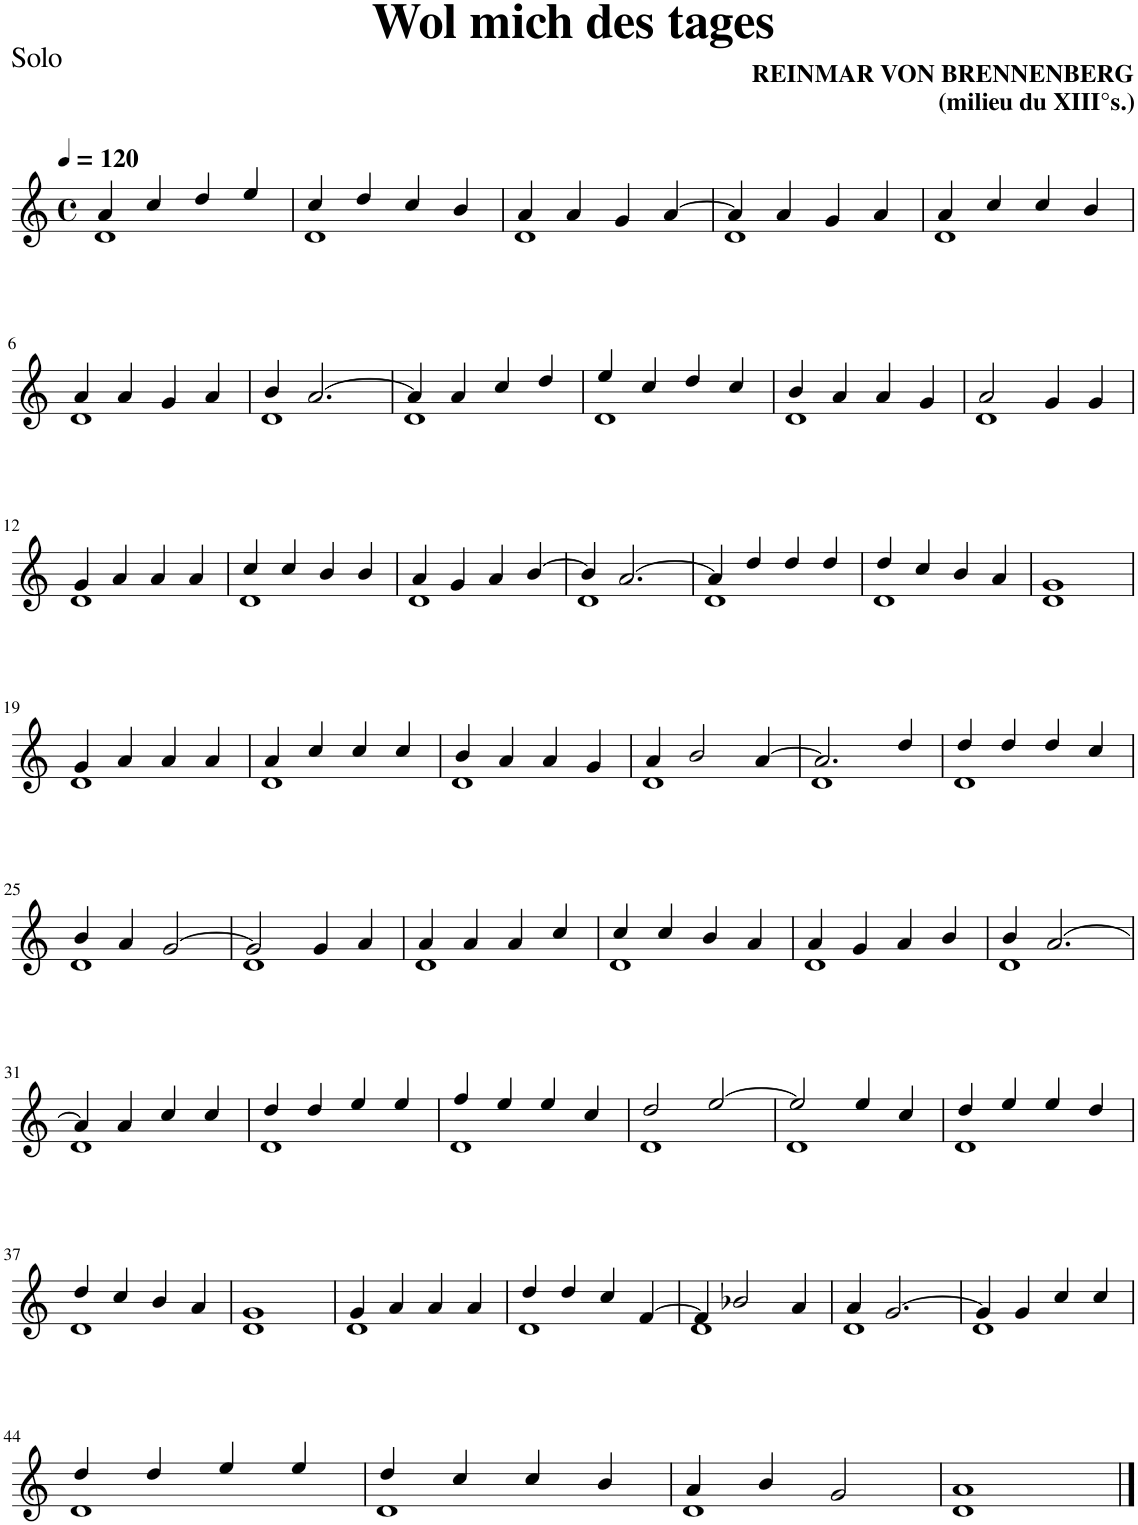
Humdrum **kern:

**kern
*part1
*staff1
*I"アコースティックギター
*clefG2
*k[]
*M4/4
*met(c)
*MM120
=1
*^
4a/	1d
4cc/	.
4dd/	.
4ee/	.
=2	=2
4cc/	1d
4dd/	.
4cc/	.
4b/	.
=3	=3
4a/	1d
4a/	.
4g/	.
[>4a/	.
=4	=4
4a/]	1d
4a/	.
4g/	.
4a/	.
=5	=5
4a/	1d
4cc/	.
4cc/	.
4b/	.
!!LO:LB:g=z	!!
=6	=6
4a/	1d
4a/	.
4g/	.
4a/	.
=7	=7
4b/	1d
[>2.a/	.
=8	=8
4a/]	1d
4a/	.
4cc/	.
4dd/	.
=9	=9
4ee/	1d
4cc/	.
4dd/	.
4cc/	.
=10	=10
4b/	1d
4a/	.
4a/	.
4g/	.
=11	=11
2a/	1d
4g/	.
4g/	.
!!LO:LB:g=z	!!
=12	=12
4g/	1d
4a/	.
4a/	.
4a/	.
=13	=13
4cc/	1d
4cc/	.
4b/	.
4b/	.
=14	=14
4a/	1d
4g/	.
4a/	.
[>4b/	.
=15	=15
4b/]	1d
[>2.a/	.
=16	=16
4a/]	1d
4dd/	.
4dd/	.
4dd/	.
=17	=17
4dd/	1d
4cc/	.
4b/	.
4a/	.
=18	=18
1g	1d
!!LO:LB:g=z	!!
=19	=19
4g/	1d
4a/	.
4a/	.
4a/	.
=20	=20
4a/	1d
4cc/	.
4cc/	.
4cc/	.
=21	=21
4b/	1d
4a/	.
4a/	.
4g/	.
=22	=22
4a/	1d
2b/	.
[>4a/	.
=23	=23
2.a/]	1d
4dd/	.
=24	=24
4dd/	1d
4dd/	.
4dd/	.
4cc/	.
!!LO:LB:g=z	!!
=25	=25
4b/	1d
4a/	.
[>2g/	.
=26	=26
2g/]	1d
4g/	.
4a/	.
=27	=27
4a/	1d
4a/	.
4a/	.
4cc/	.
=28	=28
4cc/	1d
4cc/	.
4b/	.
4a/	.
=29	=29
4a/	1d
4g/	.
4a/	.
4b/	.
=30	=30
4b/	1d
[>2.a/	.
!!LO:LB:g=z	!!
=31	=31
4a/]	1d
4a/	.
4cc/	.
4cc/	.
=32	=32
4dd/	1d
4dd/	.
4ee/	.
4ee/	.
=33	=33
4ff/	1d
4ee/	.
4ee/	.
4cc/	.
=34	=34
2dd/	1d
[>2ee/	.
=35	=35
2ee/]	1d
4ee/	.
4cc/	.
=36	=36
4dd/	1d
4ee/	.
4ee/	.
4dd/	.
!!LO:LB:g=z	!!
=37	=37
4dd/	1d
4cc/	.
4b/	.
4a/	.
=38	=38
1g	1d
=39	=39
4g/	1d
4a/	.
4a/	.
4a/	.
=40	=40
4dd/	1d
4dd/	.
4cc/	.
[>4f/	.
=41	=41
4f/]	1d
2b-X/	.
4a/	.
=42	=42
4a/	1d
[>2.g/	.
=43	=43
4g/]	1d
4g/	.
4cc/	.
4cc/	.
!!LO:LB:g=z	!!
=44	=44
4dd/	1d
4dd/	.
4ee/	.
4ee/	.
=45	=45
4dd/	1d
4cc/	.
4cc/	.
4b/	.
=46	=46
4a/	1d
4b/	.
2g/	.
=47	=47
1a	1d
*v	*v
==
*-
